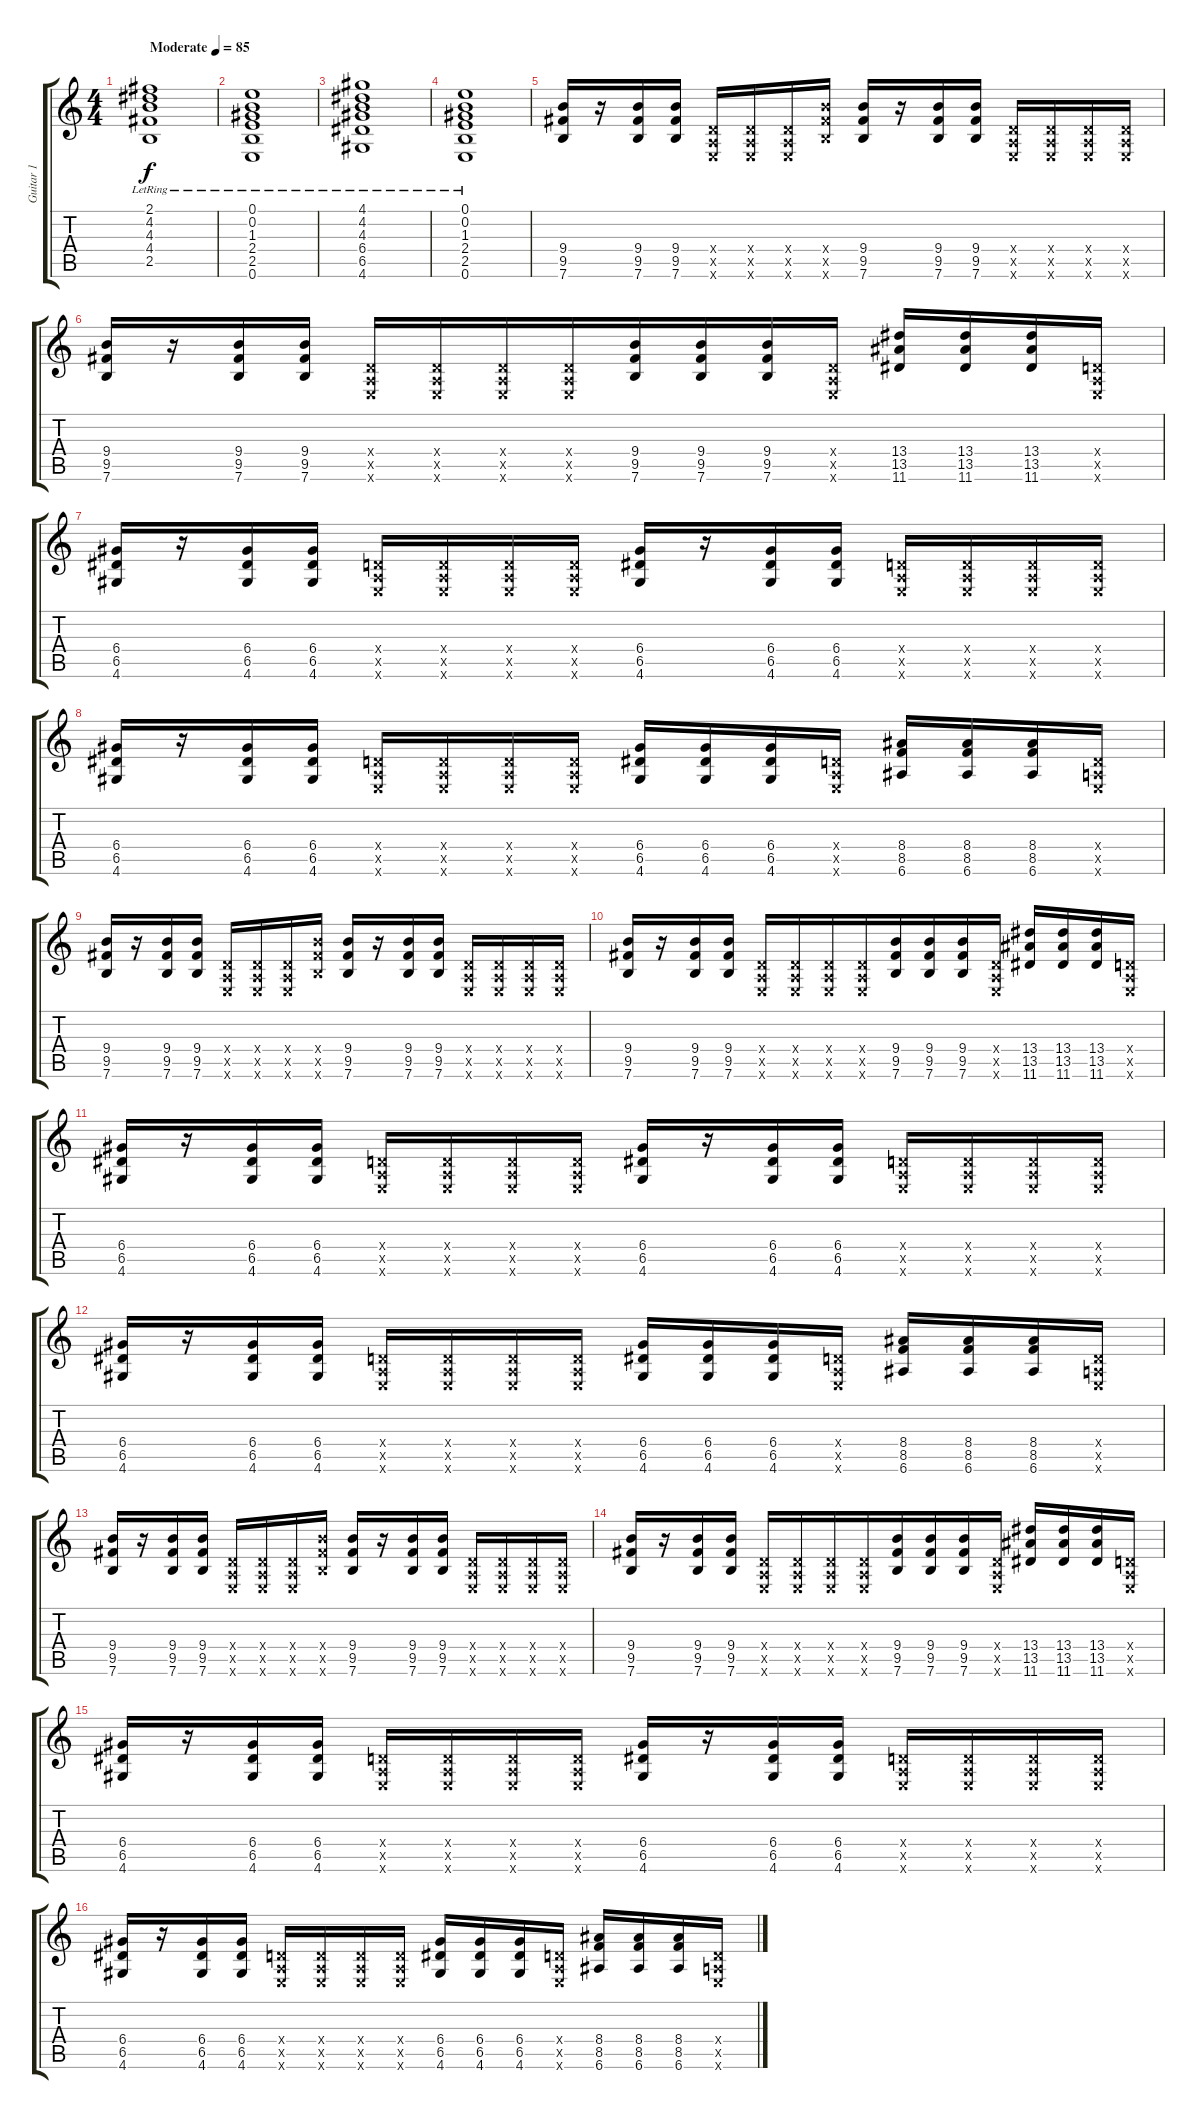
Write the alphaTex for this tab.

\track ("Guitar 1" "Guitar 1") {instrument distortionguitar}
\staff {score tabs}
\tuning (E4 B3 G3 D3 A2 E2) {hide}
\ts (4 4)
\tempo (85 "Moderate")
\clef g2
\ks c
(2.1 4.2 4.3 4.4{lr} 2.5).1{dy f instrument distortionguitar} |
(0.1{lr} 0.2 1.3 2.4 2.5 0.6).1 |
(4.1 4.2{lr} 4.3 6.4 6.5 4.6).1 |
(0.1 0.2{lr} 1.3 2.4 2.5 0.6).1 |
(9.4 9.5 7.6).16 r.16{beam merge} (9.4 9.5 7.6).16 (9.4 9.5 7.6).16 (0.4{x} 0.5{x} 0.6{x}).16 (0.4{x} 0.5{x} 0.6{x}).16 (0.4{x} 0.5{x} 0.6{x}).16 (9.4{x} 9.5{x} 7.6{x}).16 (9.4 9.5 7.6).16 r.16 (9.4 9.5 7.6).16 (9.4 9.5 7.6).16 (0.4{x} 0.5{x} 0.6{x}).16 (0.4{x} 0.5{x} 0.6{x}).16 (0.4{x} 0.5{x} 0.6{x}).16 (0.4{x} 0.5{x} 0.6{x}).16 |
(9.4 9.5 7.6).16 r.16 (9.4 9.5 7.6).16 (9.4 9.5 7.6).16 (0.4{x} 0.5{x} 0.6{x}).16 (0.4{x} 0.5{x} 0.6{x}).16 (0.4{x} 0.5{x} 0.6{x}).16 (0.4{x} 0.5{x} 0.6{x}).16{beam merge} (9.4 9.5 7.6).16 (9.4 9.5 7.6).16 (9.4 9.5 7.6).16 (0.4{x} 0.5{x} 0.6{x}).16 (13.4 13.5 11.6).16 (13.4 13.5 11.6).16 (13.4 13.5 11.6).16 (0.4{x} 0.5{x} 0.6{x}).16 |
(6.4 6.5 4.6).16 r.16 (6.4 6.5 4.6).16 (6.4 6.5 4.6).16 (0.4{x} 0.5{x} 0.6{x}).16 (0.4{x} 0.5{x} 0.6{x}).16 (0.4{x} 0.5{x} 0.6{x}).16 (0.4{x} 0.5{x} 0.6{x}).16 (6.4 6.5 4.6).16 r.16 (6.4 6.5 4.6).16 (6.4 6.5 4.6).16 (0.4{x} 0.5{x} 0.6{x}).16 (0.4{x} 0.5{x} 0.6{x}).16 (0.4{x} 0.5{x} 0.6{x}).16 (0.4{x} 0.5{x} 0.6{x}).16 |
(6.4 6.5 4.6).16 r.16 (6.4 6.5 4.6).16 (6.4 6.5 4.6).16 (0.4{x} 0.5{x} 0.6{x}).16 (0.4{x} 0.5{x} 0.6{x}).16 (0.4{x} 0.5{x} 0.6{x}).16 (0.4{x} 0.5{x} 0.6{x}).16 (6.4 6.5 4.6).16 (6.4 6.5 4.6).16 (6.4 6.5 4.6).16 (0.4{x} 0.5{x} 0.6{x}).16 (8.4 8.5 6.6).16 (8.4 8.5 6.6).16{beam merge} (8.4 8.5 6.6).16 (0.4{x} 0.5{x} 0.6{x}).16 |
(9.4 9.5 7.6).16 r.16{beam merge} (9.4 9.5 7.6).16 (9.4 9.5 7.6).16 (0.4{x} 0.5{x} 0.6{x}).16 (0.4{x} 0.5{x} 0.6{x}).16 (0.4{x} 0.5{x} 0.6{x}).16 (9.4{x} 9.5{x} 7.6{x}).16 (9.4 9.5 7.6).16 r.16 (9.4 9.5 7.6).16 (9.4 9.5 7.6).16 (0.4{x} 0.5{x} 0.6{x}).16 (0.4{x} 0.5{x} 0.6{x}).16 (0.4{x} 0.5{x} 0.6{x}).16 (0.4{x} 0.5{x} 0.6{x}).16 |
(9.4 9.5 7.6).16 r.16 (9.4 9.5 7.6).16 (9.4 9.5 7.6).16 (0.4{x} 0.5{x} 0.6{x}).16 (0.4{x} 0.5{x} 0.6{x}).16 (0.4{x} 0.5{x} 0.6{x}).16 (0.4{x} 0.5{x} 0.6{x}).16{beam merge} (9.4 9.5 7.6).16 (9.4 9.5 7.6).16 (9.4 9.5 7.6).16 (0.4{x} 0.5{x} 0.6{x}).16 (13.4 13.5 11.6).16 (13.4 13.5 11.6).16 (13.4 13.5 11.6).16 (0.4{x} 0.5{x} 0.6{x}).16 |
(6.4 6.5 4.6).16 r.16 (6.4 6.5 4.6).16 (6.4 6.5 4.6).16 (0.4{x} 0.5{x} 0.6{x}).16 (0.4{x} 0.5{x} 0.6{x}).16 (0.4{x} 0.5{x} 0.6{x}).16 (0.4{x} 0.5{x} 0.6{x}).16 (6.4 6.5 4.6).16 r.16 (6.4 6.5 4.6).16 (6.4 6.5 4.6).16 (0.4{x} 0.5{x} 0.6{x}).16 (0.4{x} 0.5{x} 0.6{x}).16 (0.4{x} 0.5{x} 0.6{x}).16 (0.4{x} 0.5{x} 0.6{x}).16 |
(6.4 6.5 4.6).16 r.16 (6.4 6.5 4.6).16 (6.4 6.5 4.6).16 (0.4{x} 0.5{x} 0.6{x}).16 (0.4{x} 0.5{x} 0.6{x}).16 (0.4{x} 0.5{x} 0.6{x}).16 (0.4{x} 0.5{x} 0.6{x}).16 (6.4 6.5 4.6).16 (6.4 6.5 4.6).16 (6.4 6.5 4.6).16 (0.4{x} 0.5{x} 0.6{x}).16 (8.4 8.5 6.6).16 (8.4 8.5 6.6).16{beam merge} (8.4 8.5 6.6).16 (0.4{x} 0.5{x} 0.6{x}).16 |
(9.4 9.5 7.6).16 r.16{beam merge} (9.4 9.5 7.6).16 (9.4 9.5 7.6).16 (0.4{x} 0.5{x} 0.6{x}).16 (0.4{x} 0.5{x} 0.6{x}).16 (0.4{x} 0.5{x} 0.6{x}).16 (9.4{x} 9.5{x} 7.6{x}).16 (9.4 9.5 7.6).16 r.16 (9.4 9.5 7.6).16 (9.4 9.5 7.6).16 (0.4{x} 0.5{x} 0.6{x}).16 (0.4{x} 0.5{x} 0.6{x}).16 (0.4{x} 0.5{x} 0.6{x}).16 (0.4{x} 0.5{x} 0.6{x}).16 |
(9.4 9.5 7.6).16 r.16 (9.4 9.5 7.6).16 (9.4 9.5 7.6).16 (0.4{x} 0.5{x} 0.6{x}).16 (0.4{x} 0.5{x} 0.6{x}).16 (0.4{x} 0.5{x} 0.6{x}).16 (0.4{x} 0.5{x} 0.6{x}).16{beam merge} (9.4 9.5 7.6).16 (9.4 9.5 7.6).16 (9.4 9.5 7.6).16 (0.4{x} 0.5{x} 0.6{x}).16 (13.4 13.5 11.6).16 (13.4 13.5 11.6).16 (13.4 13.5 11.6).16 (0.4{x} 0.5{x} 0.6{x}).16 |
(6.4 6.5 4.6).16 r.16 (6.4 6.5 4.6).16 (6.4 6.5 4.6).16 (0.4{x} 0.5{x} 0.6{x}).16 (0.4{x} 0.5{x} 0.6{x}).16 (0.4{x} 0.5{x} 0.6{x}).16 (0.4{x} 0.5{x} 0.6{x}).16 (6.4 6.5 4.6).16 r.16 (6.4 6.5 4.6).16 (6.4 6.5 4.6).16 (0.4{x} 0.5{x} 0.6{x}).16 (0.4{x} 0.5{x} 0.6{x}).16 (0.4{x} 0.5{x} 0.6{x}).16 (0.4{x} 0.5{x} 0.6{x}).16 |
(6.4 6.5 4.6).16 r.16 (6.4 6.5 4.6).16 (6.4 6.5 4.6).16 (0.4{x} 0.5{x} 0.6{x}).16 (0.4{x} 0.5{x} 0.6{x}).16 (0.4{x} 0.5{x} 0.6{x}).16 (0.4{x} 0.5{x} 0.6{x}).16 (6.4 6.5 4.6).16 (6.4 6.5 4.6).16 (6.4 6.5 4.6).16 (0.4{x} 0.5{x} 0.6{x}).16 (8.4 8.5 6.6).16 (8.4 8.5 6.6).16{beam merge} (8.4 8.5 6.6).16 (0.4{x} 0.5{x} 0.6{x}).16
